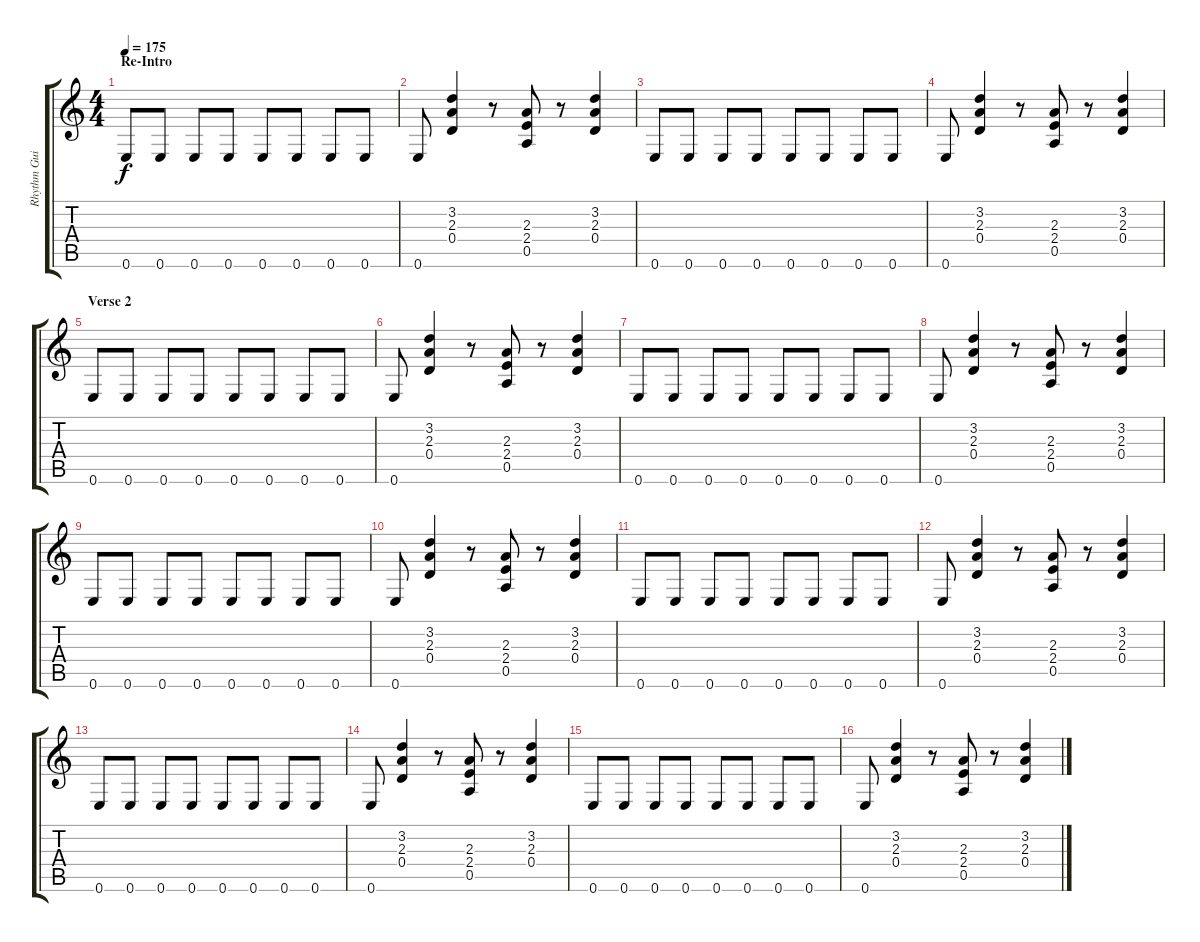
\track ("Rhythm Guitar 1" "Rhythm Gui") {instrument overdrivenguitar}
\staff {score tabs}
\tuning (E4 B3 G3 D3 A2 E2) {hide}
\ts (4 4)
\section ("" "Re-Intro")
\tempo 175
\clef g2
\ks c
0.6.8{dy f} 0.6.8 0.6.8 0.6.8 0.6.8 0.6.8 0.6.8 0.6.8 |
0.6.8 (3.2 2.3 0.4).4 r.8 (2.3 2.4 0.5).8 r.8 (3.2 2.3 0.4).4 |
0.6.8 0.6.8 0.6.8 0.6.8 0.6.8 0.6.8 0.6.8 0.6.8 |
0.6.8 (3.2 2.3 0.4).4 r.8 (2.3 2.4 0.5).8 r.8 (3.2 2.3 0.4).4 |
\section ("" "Verse 2")
0.6.8 0.6.8 0.6.8 0.6.8 0.6.8 0.6.8 0.6.8 0.6.8 |
0.6.8 (3.2 2.3 0.4).4 r.8 (2.3 2.4 0.5).8 r.8 (3.2 2.3 0.4).4 |
0.6.8 0.6.8 0.6.8 0.6.8 0.6.8 0.6.8 0.6.8 0.6.8 |
0.6.8 (3.2 2.3 0.4).4 r.8 (2.3 2.4 0.5).8 r.8 (3.2 2.3 0.4).4 |
0.6.8 0.6.8 0.6.8 0.6.8 0.6.8 0.6.8 0.6.8 0.6.8 |
0.6.8 (3.2 2.3 0.4).4 r.8 (2.3 2.4 0.5).8 r.8 (3.2 2.3 0.4).4 |
0.6.8 0.6.8 0.6.8 0.6.8 0.6.8 0.6.8 0.6.8 0.6.8 |
0.6.8 (3.2 2.3 0.4).4 r.8 (2.3 2.4 0.5).8 r.8 (3.2 2.3 0.4).4 |
0.6.8 0.6.8 0.6.8 0.6.8 0.6.8 0.6.8 0.6.8 0.6.8 |
0.6.8 (3.2 2.3 0.4).4 r.8 (2.3 2.4 0.5).8 r.8 (3.2 2.3 0.4).4 |
0.6.8 0.6.8 0.6.8 0.6.8 0.6.8 0.6.8 0.6.8 0.6.8 |
0.6.8 (3.2 2.3 0.4).4 r.8 (2.3 2.4 0.5).8 r.8 (3.2 2.3 0.4).4
